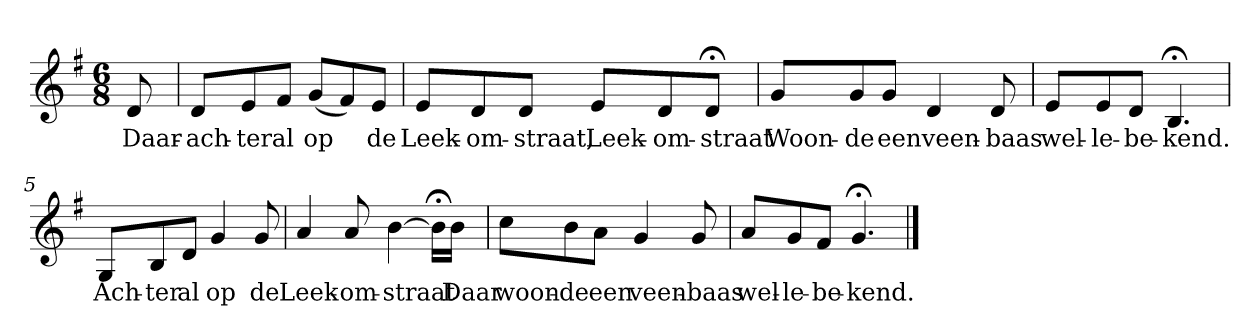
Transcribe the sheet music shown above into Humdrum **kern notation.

**kern	**text
*part1	*part1
*staff1	*staff1
*k[f#]	*
*G:	*
*M6/8	*
*MM120	*
=	=
8d	Daar-
=1	=1
8dL	-ach-
8e	-ter
8f#J	al
(8gL	op
8f#)	.
8eJ	de
=2	=2
8eL	Leek-
8d	-om-
8dJ	-straat,
8eL	Leek-
8d	-om-
8d;<J	-straat
=3	=3
8gL	Woon-
8g	-de
8gJ	een
4d	veen-
8d	-baas
=4	=4
8eL	wel-
8e	-le-
8dJ	-be-
4.B;<	-kend.
=5	=5
8GL	Ach-
8B	-ter
8dJ	al
4g	op
8g	de
=6	=6
4a	Leek-
8a	-om-
[4b	-straat
16b;<LL]	.
16bJJ	Daar
=7	=7
8ccL	woon-
8b	-de
8aJ	een
4g	veen-
8g	-baas
=8	=8
8aL	wel-
8g	-le-
8f#J	-be-
4.g;<	-kend.
==	==
*-	*-
